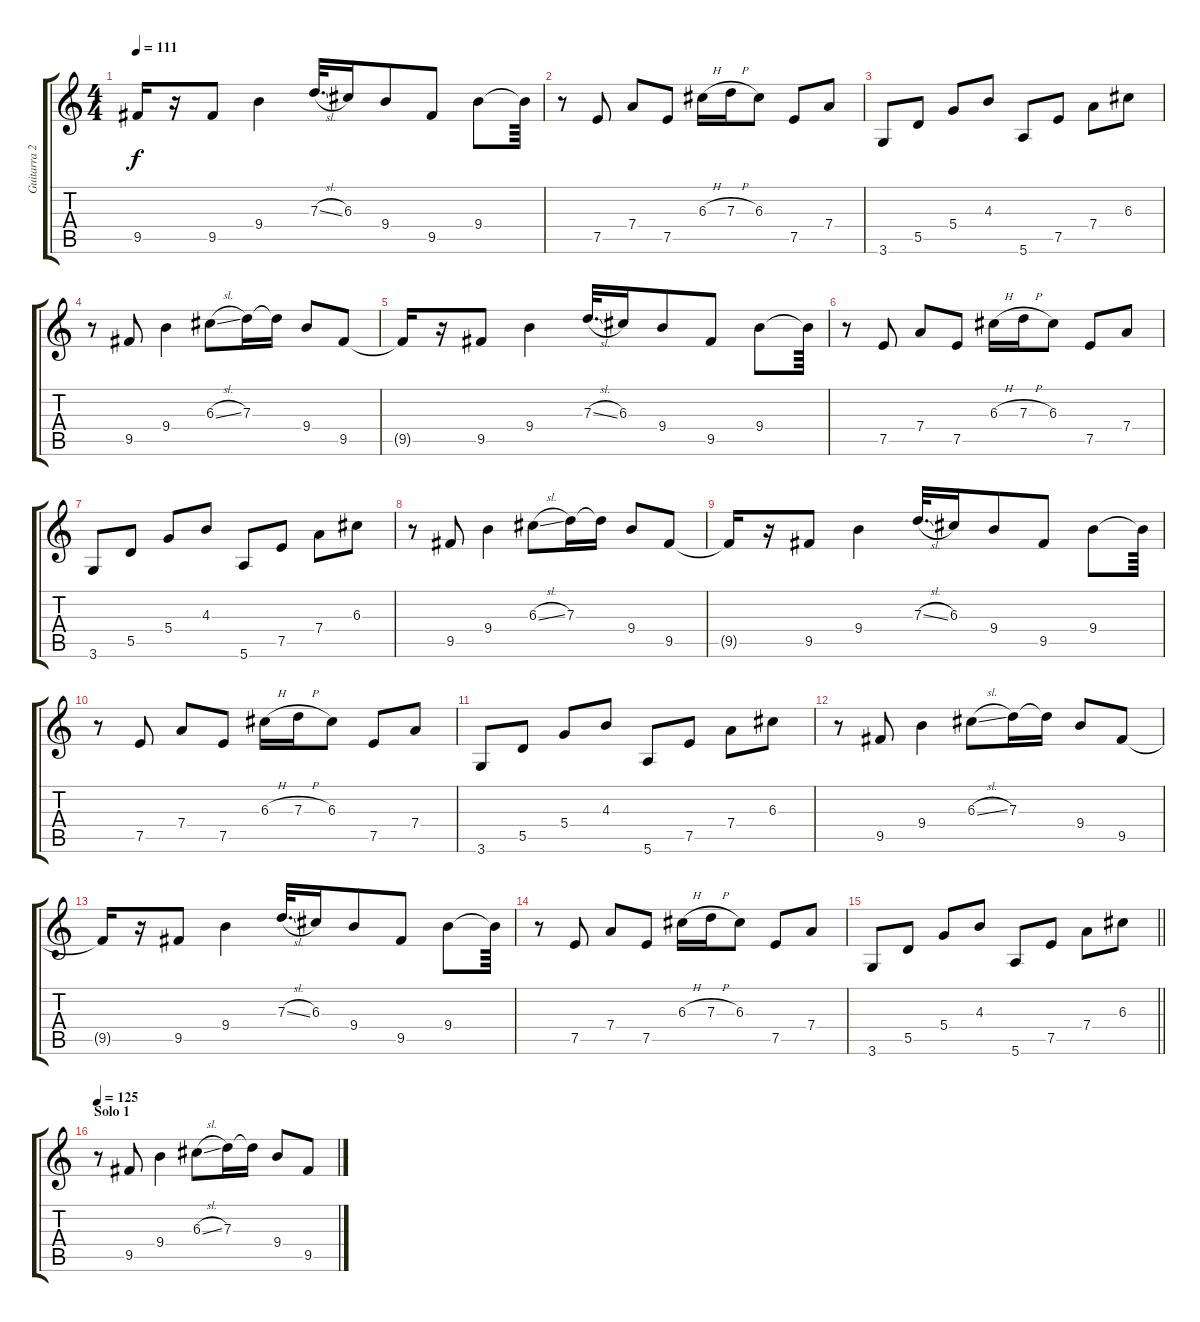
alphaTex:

\track ("Guitarra 2" "Guitarra 2") {instrument distortionguitar}
\staff {score tabs}
\tuning (E4 B3 G3 D3 A2 E2) {hide}
\ts (4 4)
\tempo 111
\clef g2
\ks c
9.5{t}.16{dy f} r.16 9.5.8 9.4.4 7.3{sl}.32{d} 6.3.16 9.4.8 9.5.8 9.4.8 9.4{t}.64 |
r.8 7.5.8 7.4.8 7.5.8 6.3{h}.16 7.3{h}.16 6.3.8 7.5.8 7.4.8 |
3.6.8 5.5.8 5.4.8 4.3.8 5.6.8 7.5.8 7.4.8 6.3.8 |
r.8 9.5.8 9.4.4 6.3{sl}.8 7.3.16 7.3{t}.16 9.4.8 9.5.8 |
9.5{t}.16 r.16 9.5.8 9.4.4 7.3{sl}.32{d} 6.3.16 9.4.8 9.5.8 9.4.8 9.4{t}.64 |
r.8 7.5.8 7.4.8 7.5.8 6.3{h}.16 7.3{h}.16 6.3.8 7.5.8 7.4.8 |
3.6.8 5.5.8 5.4.8 4.3.8 5.6.8 7.5.8 7.4.8 6.3.8 |
r.8 9.5.8 9.4.4 6.3{sl}.8 7.3.16 7.3{t}.16 9.4.8 9.5.8 |
9.5{t}.16 r.16 9.5.8 9.4.4 7.3{sl}.32{d} 6.3.16 9.4.8 9.5.8 9.4.8 9.4{t}.64 |
r.8 7.5.8 7.4.8 7.5.8 6.3{h}.16 7.3{h}.16 6.3.8 7.5.8 7.4.8 |
3.6.8 5.5.8 5.4.8 4.3.8 5.6.8 7.5.8 7.4.8 6.3.8 |
r.8 9.5.8 9.4.4 6.3{sl}.8 7.3.16 7.3{t}.16 9.4.8 9.5.8 |
9.5{t}.16 r.16 9.5.8 9.4.4 7.3{sl}.32{d} 6.3.16 9.4.8 9.5.8 9.4.8 9.4{t}.64 |
r.8 7.5.8 7.4.8 7.5.8 6.3{h}.16 7.3{h}.16 6.3.8 7.5.8 7.4.8 |
\barLineRight lightlight
3.6.8 5.5.8 5.4.8 4.3.8 5.6.8 7.5.8 7.4.8 6.3.8 |
\section ("" "Solo 1")
\tempo 125
r.8 9.5.8 9.4.4 6.3{sl}.8 7.3.16 7.3{t}.16 9.4.8 9.5.8
